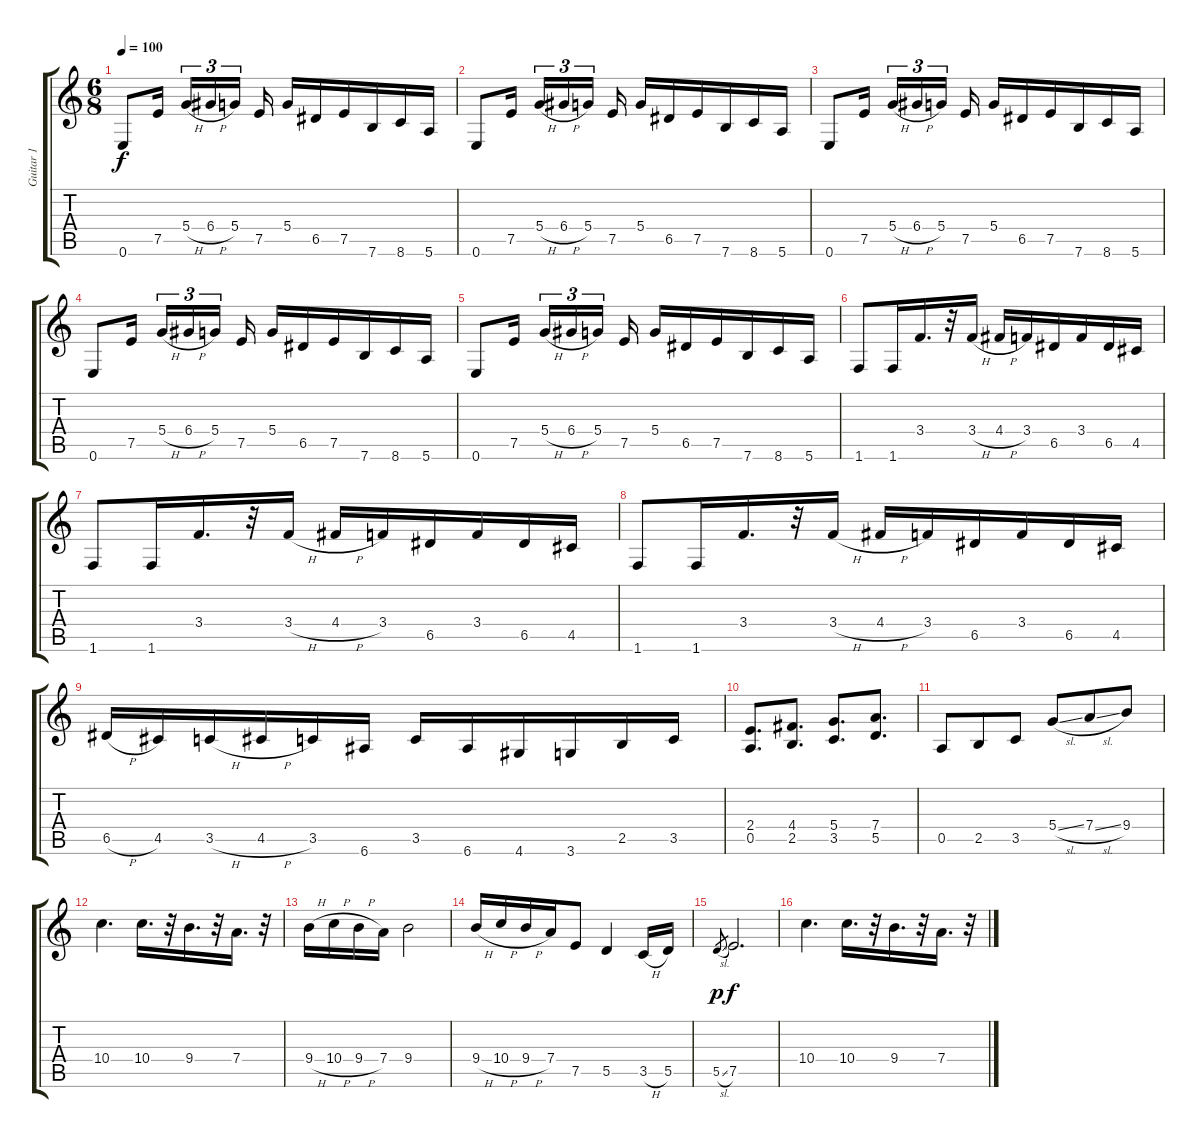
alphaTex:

\track ("Guitar 1" "Guitar 1") {instrument distortionguitar}
\staff {score tabs}
\tuning (E4 B3 G3 D3 A2 E2) {hide}
\ts (6 8)
\tempo 100
\clef g2
\ks c
0.6.8{dy f} 7.5.16{beam splitsecondary} 5.4{h}.16{tu (3 2)} 6.4{h}.16{tu (3 2)} 5.4.16{tu (3 2) beam splitsecondary} 7.5.16 5.4.16 6.5.16 7.5.16 7.6.16 8.6.16 5.6.16 |
0.6.8 7.5.16{beam splitsecondary} 5.4{h}.16{tu (3 2)} 6.4{h}.16{tu (3 2)} 5.4.16{tu (3 2) beam splitsecondary} 7.5.16 5.4.16 6.5.16 7.5.16 7.6.16 8.6.16 5.6.16 |
0.6.8 7.5.16{beam splitsecondary} 5.4{h}.16{tu (3 2)} 6.4{h}.16{tu (3 2)} 5.4.16{tu (3 2) beam splitsecondary} 7.5.16 5.4.16 6.5.16 7.5.16 7.6.16 8.6.16 5.6.16 |
0.6.8 7.5.16{beam splitsecondary} 5.4{h}.16{tu (3 2)} 6.4{h}.16{tu (3 2)} 5.4.16{tu (3 2) beam splitsecondary} 7.5.16 5.4.16 6.5.16 7.5.16 7.6.16 8.6.16 5.6.16 |
0.6.8 7.5.16{beam splitsecondary} 5.4{h}.16{tu (3 2)} 6.4{h}.16{tu (3 2)} 5.4.16{tu (3 2) beam splitsecondary} 7.5.16 5.4.16 6.5.16 7.5.16 7.6.16 8.6.16 5.6.16 |
1.6.8 1.6.16 3.4.16{d} r.32 3.4{h}.16 4.4{h}.16 3.4.16 6.5.16 3.4.16 6.5.16 4.5.16 |
1.6.8 1.6.16 3.4.16{d} r.32 3.4{h}.16 4.4{h}.16 3.4.16 6.5.16 3.4.16 6.5.16 4.5.16 |
1.6.8 1.6.16 3.4.16{d} r.32 3.4{h}.16 4.4{h}.16 3.4.16 6.5.16 3.4.16 6.5.16 4.5.16 |
6.5{h}.16 4.5.16 3.5{h}.16 4.5{h}.16 3.5.16 6.6.16 3.5.16 6.6.16 4.6.16 3.6.16 2.5.16 3.5.16 |
(2.4 0.5).8{d} (4.4 2.5).8{d} (5.4 3.5).8{d} (7.4 5.5).8{d} |
0.5.8 2.5.8 3.5.8 5.4{sl}.8 7.4{sl}.8 9.4.8 |
10.4.4{d volume 11} 10.4.16{d} r.32 9.4.16{d} r.32 7.4.16{d} r.32 |
9.4{h}.16 10.4{h}.16 9.4{h}.16 7.4.16 9.4.2 |
9.4{h}.16 10.4{h}.16 9.4{h}.16 7.4.16 7.5.8 5.5.4 3.5{h}.16 5.5.16 |
5.5{sl}.8{gr dy p} 7.5.2{d dy f} |
10.4.4{d} 10.4.16{d} r.32 9.4.16{d} r.32 7.4.16{d} r.32
